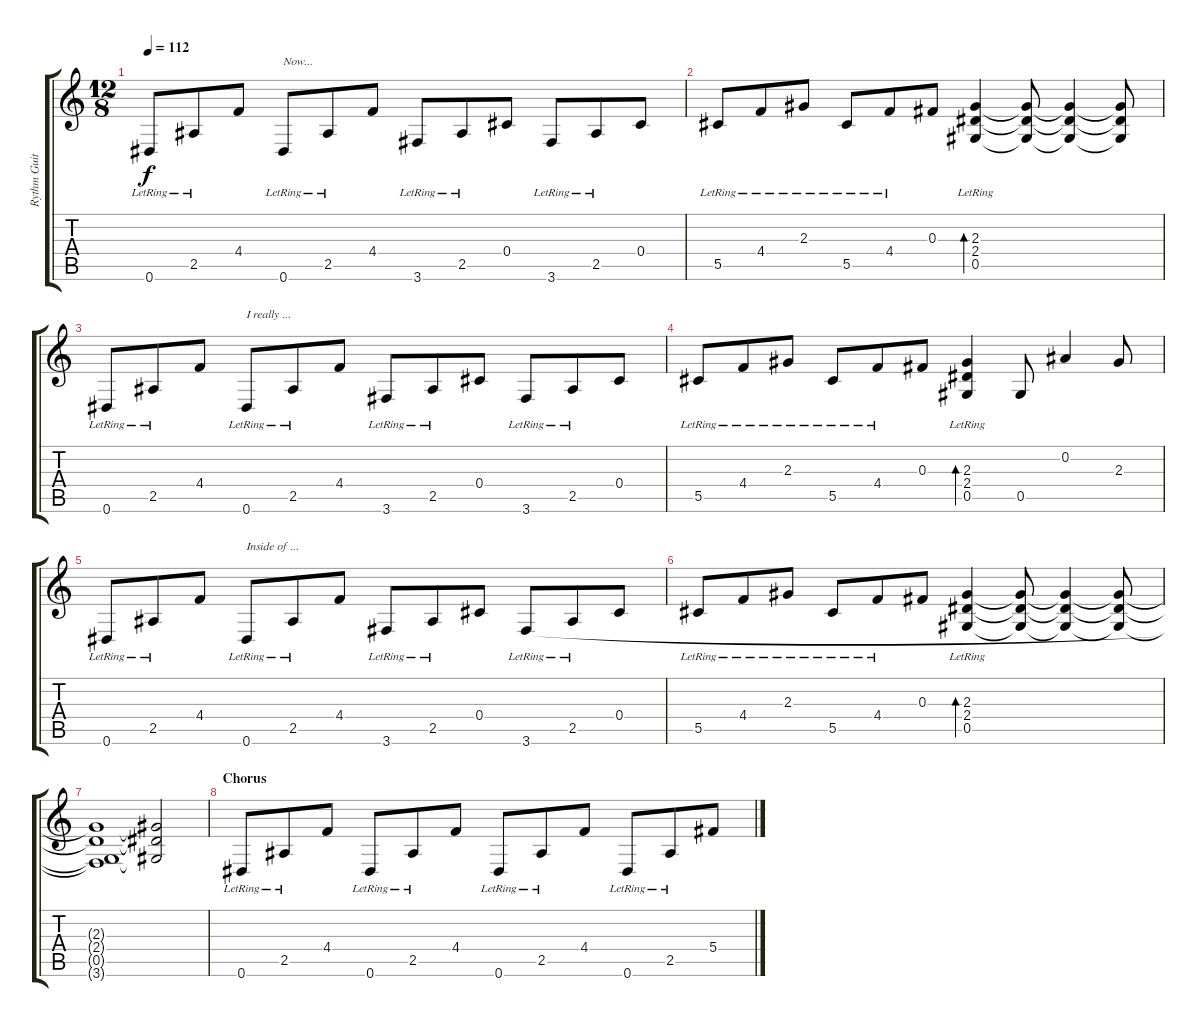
\track ("Rythm Guitar " "Rythm Guit") {instrument acousticguitarsteel}
\staff {score tabs}
\tuning (Eb4 Bb3 Gb3 Db3 Ab2 Eb2) {hide}
\ts (12 8)
\tempo 112
\clef g2
\ks c
0.6{lr}.8{dy f} 2.5{lr}.8 4.4.8 0.6{lr}.8{txt "Now..."} 2.5{lr}.8 4.4.8 3.6{lr}.8 2.5{lr}.8 0.4.8 3.6{lr}.8 2.5{lr}.8 0.4.8 |
5.5{lr}.8 4.4{lr}.8 2.3{lr}.8 5.5{lr}.8 4.4{lr}.8 0.3.8 (2.3{lr} 2.4 0.5{lr}).4{bd 240} (2.3{t} 2.4{t} 0.5{t}).8 (2.3{t} 2.4{t} 0.5{t}).4 (2.3{t} 2.4{t} 0.5{t}).8 |
0.6{lr}.8 2.5{lr}.8 4.4.8 0.6{lr}.8{txt "I really ..."} 2.5{lr}.8 4.4.8 3.6{lr}.8 2.5{lr}.8 0.4.8 3.6{lr}.8 2.5{lr}.8 0.4.8 |
5.5{lr}.8 4.4{lr}.8 2.3{lr}.8 5.5{lr}.8 4.4{lr}.8 0.3.8 (2.3{lr} 2.4 0.5{lr}).4{bd 240} 0.5.8 0.2.4 2.3.8 |
0.6{lr}.8 2.5{lr}.8 4.4.8 0.6{lr}.8{txt "Inside of ..."} 2.5{lr}.8 4.4.8 3.6{lr}.8 2.5{lr}.8 0.4.8 3.6{lr}.8 2.5{lr}.8 0.4.8 |
5.5{lr}.8 4.4{lr}.8 2.3{lr}.8 5.5{lr}.8 4.4{lr}.8 0.3.8 (2.3{lr} 2.4 0.5{lr}).4{bd 240} (2.3{t} 2.4{t} 0.5{t}).8 (2.3{t} 2.4{t} 0.5{t}).4 (2.3{t} 2.4{t} 0.5{t}).8 |
(2.3{t} 2.4{t} 0.5{t} 3.6{t}).1 (2.3{t} 2.4{t} 0.5{t}).2 |
\section ("" "Chorus")
0.6{lr}.8 2.5{lr}.8 4.4.8 0.6{lr}.8 2.5{lr}.8 4.4.8 0.6{lr}.8 2.5{lr}.8 4.4.8 0.6{lr}.8 2.5{lr}.8 5.4.8
